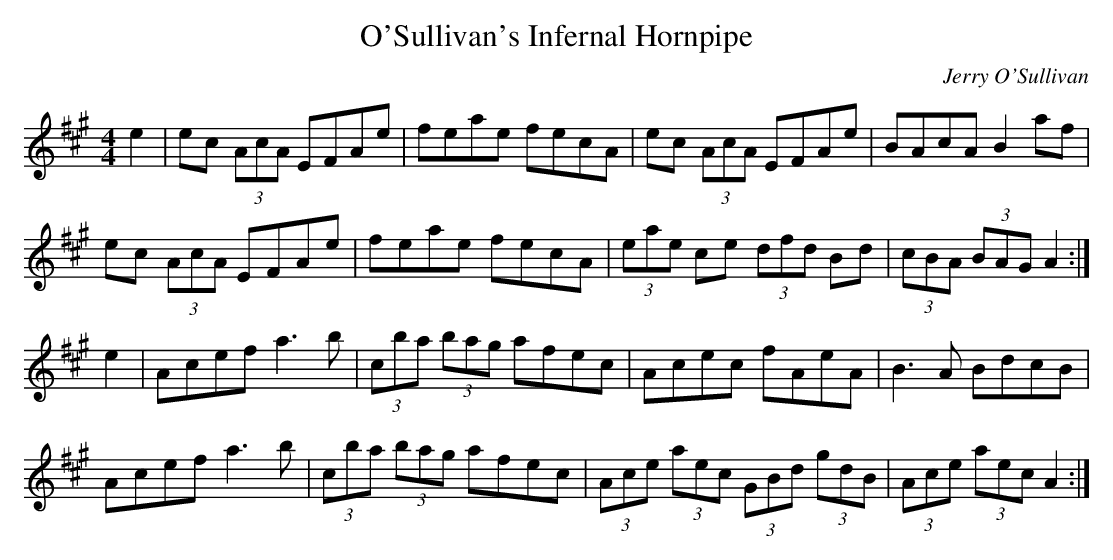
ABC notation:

X:1
T: O'Sullivan's Infernal Hornpipe
C: Jerry O'Sullivan
M: 4/4
L: 1/8
K: A
e2|ec (3AcA EFAe|feae fecA|ec (3AcA EFAe|\
BAcA B2 af |
ec (3AcA EFAe|feae fecA|(3eae ce (3dfd Bd|\
(3cBA (3BAG A2 :|
e2|Acef a3 b|(3cba (3bag afec|Acec fAeA|\
B3 A BdcB |
Acef a3 b|(3cba (3bag afec|(3Ace (3aec (3GBd (3gdB|\
(3Ace (3aec A2 :|
